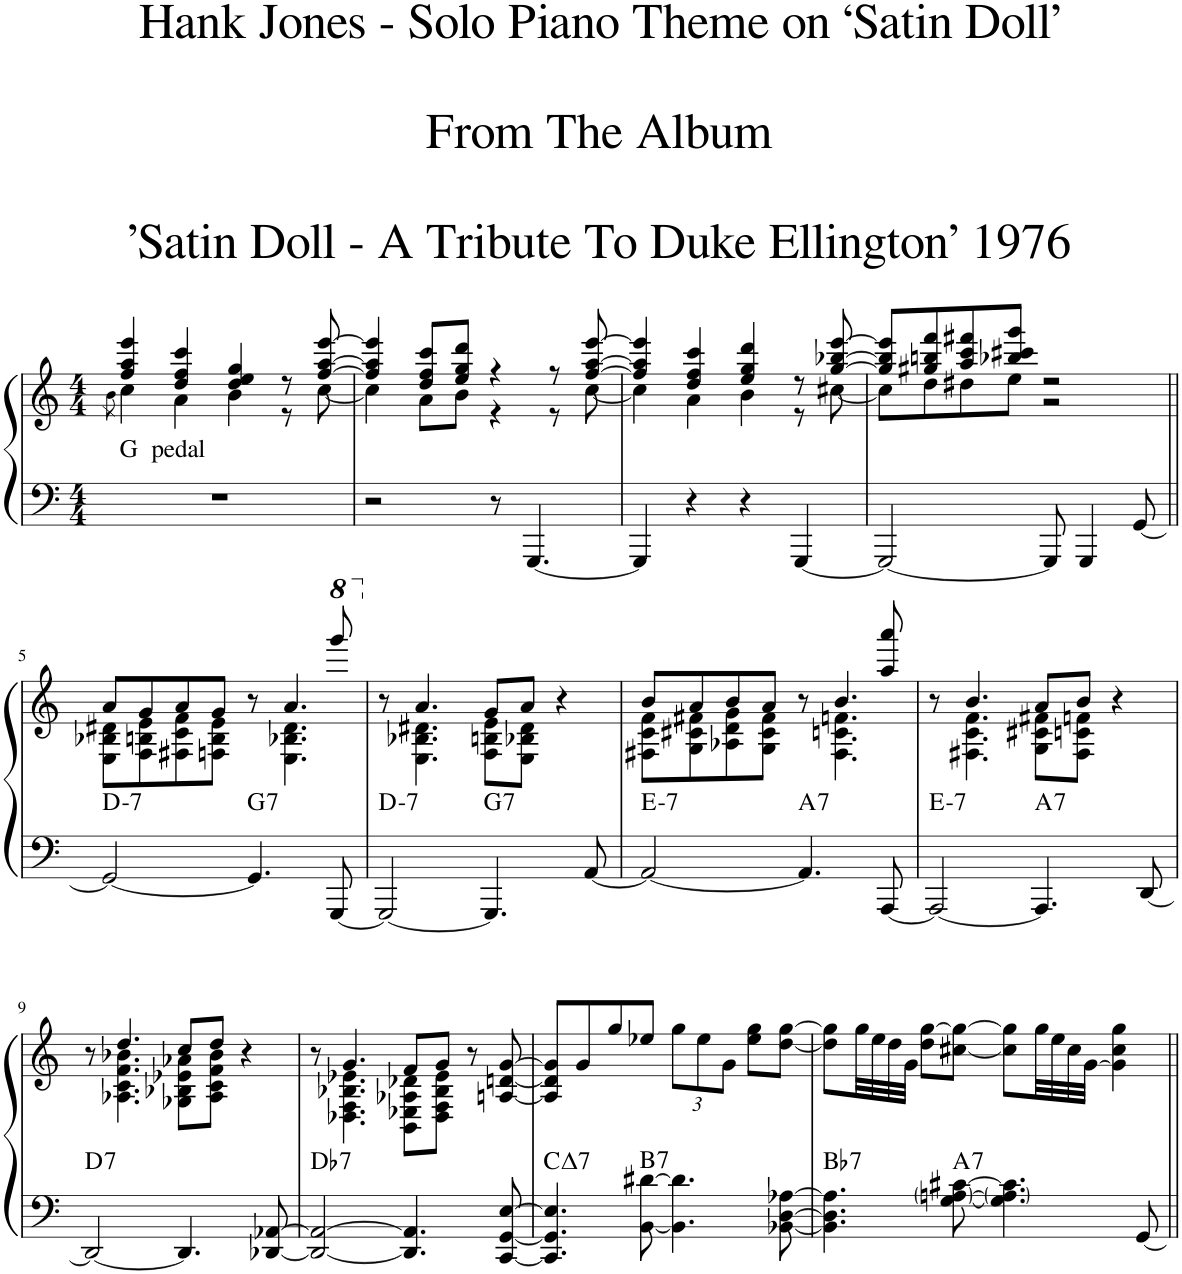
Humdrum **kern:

**kern	**kern	**harte
*part1	*part1	*part1
*staff2	*staff1	*
*I"Piano	*	*
*I'Pno.	*	*
*clefF4	*clefG2	*
*k[]	*k[]	*
*M4/4	*M4/4	*
=1	=1	=1
*	*^	*
.	.	8qb\	.
!	!	!	!LO:H:n=2:kt=pedal
1r	4ff/ 4aa/ 4eee/	4cc\	G:maj N
.	4dd/ 4ff/ 4ccc/	4a\	.
.	4dd/ 4ee/ 4gg/	4b\	.
.	8r	8r	.
.	[8ff/ [8aa/ [8eee/	[8cc\	.
=2	=2	=2	=2
2r	4ff/] 4aa/] 4eee/]	4cc\]	.
.	8dd/ 8ff/ 8ccc/L	8a\L	.
.	8ee/ 8gg/ 8ddd/J	8b\J	.
8r	4r	4r	.
[4.GGG/	.	.	.
.	8r	8r	.
.	[8ff/ [8aa/ [8eee/	[8cc\	.
=3	=3	=3	=3
4GGG/]	4ff/] 4aa/] 4eee/]	4cc\]	.
4r	4dd/ 4ff/ 4ccc/	4a\	.
4r	4ee/ 4gg/ 4ddd/	4b\	.
[4GGG/	8r	8r	.
.	[8gg/ [8bb-X/ [8eee/	[8cc#X\	.
=4	=4	=4	=4
2GGG/_	8gg/] 8bb-/] 8eee/]L	8cc#\L]	.
.	8gg#X/ 8bbn/ 8fff/	8dd\	.
.	8aa/ 8ccc/ 8fff#X/	8dd#X\	.
.	8bb-X/ 8ccc#X/ 8ggg/J	8ee\J	.
8GGG/]	2r	2r	.
4GGG/	.	.	.
[8GG/	.	.	.
!!LO:LB:g=z
=5||	=5||	=5||	=5||
*	*	*^	*
!	!	!	!	!LO:H:kt=7
2GG/_	8a/L	8E\ 8B-X\ 8d#X\L	2..ryy	D:min7
.	8g/	8F\ 8Bn\ 8e\	.	.
.	8a/	8F#X\ 8c\ 8f\	.	.
.	8g/J	8Fn\ 8B\ 8e\J	.	.
!	!	!	!	!LO:H:kt=7
4.GG/]	8r	8ryy	.	G:7
.	4.a/	4.E\ 4.B-X\ 4.d#\	.	.
[8GGG/	.	.	8gggg/	.
=6	=6	=6	=6	=6
!	!	!	!	!LO:H:kt=7
*	*	*v	*v	*
2GGG/_	8r	8ryy	D:min7
.	4.a/	4.E\ 4.B-X\ 4.d#X\	.
!	!	!	!LO:H:kt=7
4.GGG/]	8g/L	8F\ 8Bn\ 8e\L	G:7
.	8a/J	8E\ 8B-X\ 8d#\J	.
.	4r	4ryy	.
[8AA/	.	.	.
=7	=7	=7	=7
*	*	*^	*
!	!	!	!	!LO:H:kt=7
2AA/_	8b/L	8F#X\ 8c\ 8f\L	2..ryy	E:min7
.	8a/	8G\ 8c#X\ 8f#X\	.	.
.	8b/	8A-X\ 8d\ 8g\	.	.
.	8a/J	8G\ 8c#\ 8f#\J	.	.
!	!	!	!	!LO:H:kt=7
4.AA/]	8r	8ryy	.	A:7
.	4.b/	4.F#\ 4.cn\ 4.fn\	.	.
[8AAA/	.	.	8aa/ 8aaa/	.
=8	=8	=8	=8	=8
!	!	!	!	!LO:H:kt=7
*	*	*v	*v	*
2AAA/_	8r	8ryy	E:min7
.	4.b/	4.F#X\ 4.c\ 4.f\	.
!	!	!	!LO:H:kt=7
4.AAA/]	8a/L	8G\ 8c#X\ 8f#X\L	A:7
.	8b/J	8F#\ 8cn\ 8fn\J	.
.	4r	4ryy	.
[8DD/	.	.	.
!!LO:LB:g=z	!!
=9	=9	=9	=9
!	!	!	!LO:H:kt=7
2DD/_	8r	8ryy	D:7
.	4.dd/	4.A-X\ 4.c\ 4.f\ 4.b-X\	.
4.DD/]	8cc/L	8G-X\ 8B-X\ 8e-X\ 8a-X\L	.
.	8dd/J	8A-\ 8c\ 8f\ 8b-\J	.
.	4r	4ryy	.
[8DD-X/ [8AA-X/	.	.	.
=10	=10	=10	=10
!	!	!	!LO:H:kt=7
2DD-/_ 2AA-/_	8r	8ryy	Db:7
.	4.g/	4.D-X\ 4.F\ 4.B-X\ 4.e-X\	.
4.DD-/] 4.AA-/]	8f/L	8BB\ 8E-X\ 8A-X\ 8d-X\L	.
.	8g/J	8D-\ 8F\ 8B-\ 8e-\J	.
.	8r	4ryy	.
[8CC/ [8GG/ [8E/	[8An/ [8dn/ [8g/	.	.
*	*v	*v	*
=11	=11	=11
!	!	!LO:H:kt=7
4.CC/] 4.GG/] 4.E/]	8A/] 8d/] 8g/]L	C:maj7
.	8g/	.
.	8gg/	.
!	!	!LO:H:kt=7
[8BB\ [8d#X\	8ee-X/J	B:7
*	*Xbrackettup	*
4.BB\] 4.d#\]	12gg\L	.
.	12ee-\	.
.	12g\J	.
.	8ee-\ 8gg\L	.
[8BB-X\ [8D\ [8A-X\	[8dd\ [8gg\J	.
=12	=12	=12
!	!	!LO:H:kt=7
4.BB-\] 4.D\] 4.A-\]	8dd\] 8gg\]L	Bb:7
.	32gg\LL	.
.	32ee\	.
.	32dd\	.
.	32g\JJJ	.
.	8dd\ [8gg\L	.
!	!	!LO:H:kt=7
[8G\ [8An\ [8c#X\	[8cc#X\ 8gg\_J	A:7
4.G\] 4.A\] 4.c#\]	8cc#\] 8gg\]L	.
.	32gg\LL	.
.	32ee\	.
.	32cc#\	.
.	[32g\JJJ	.
.	4g\] 4cc#\ 4gg\	.
[8GG/	.	.
=||	=||	=||
*-	*-	*-
